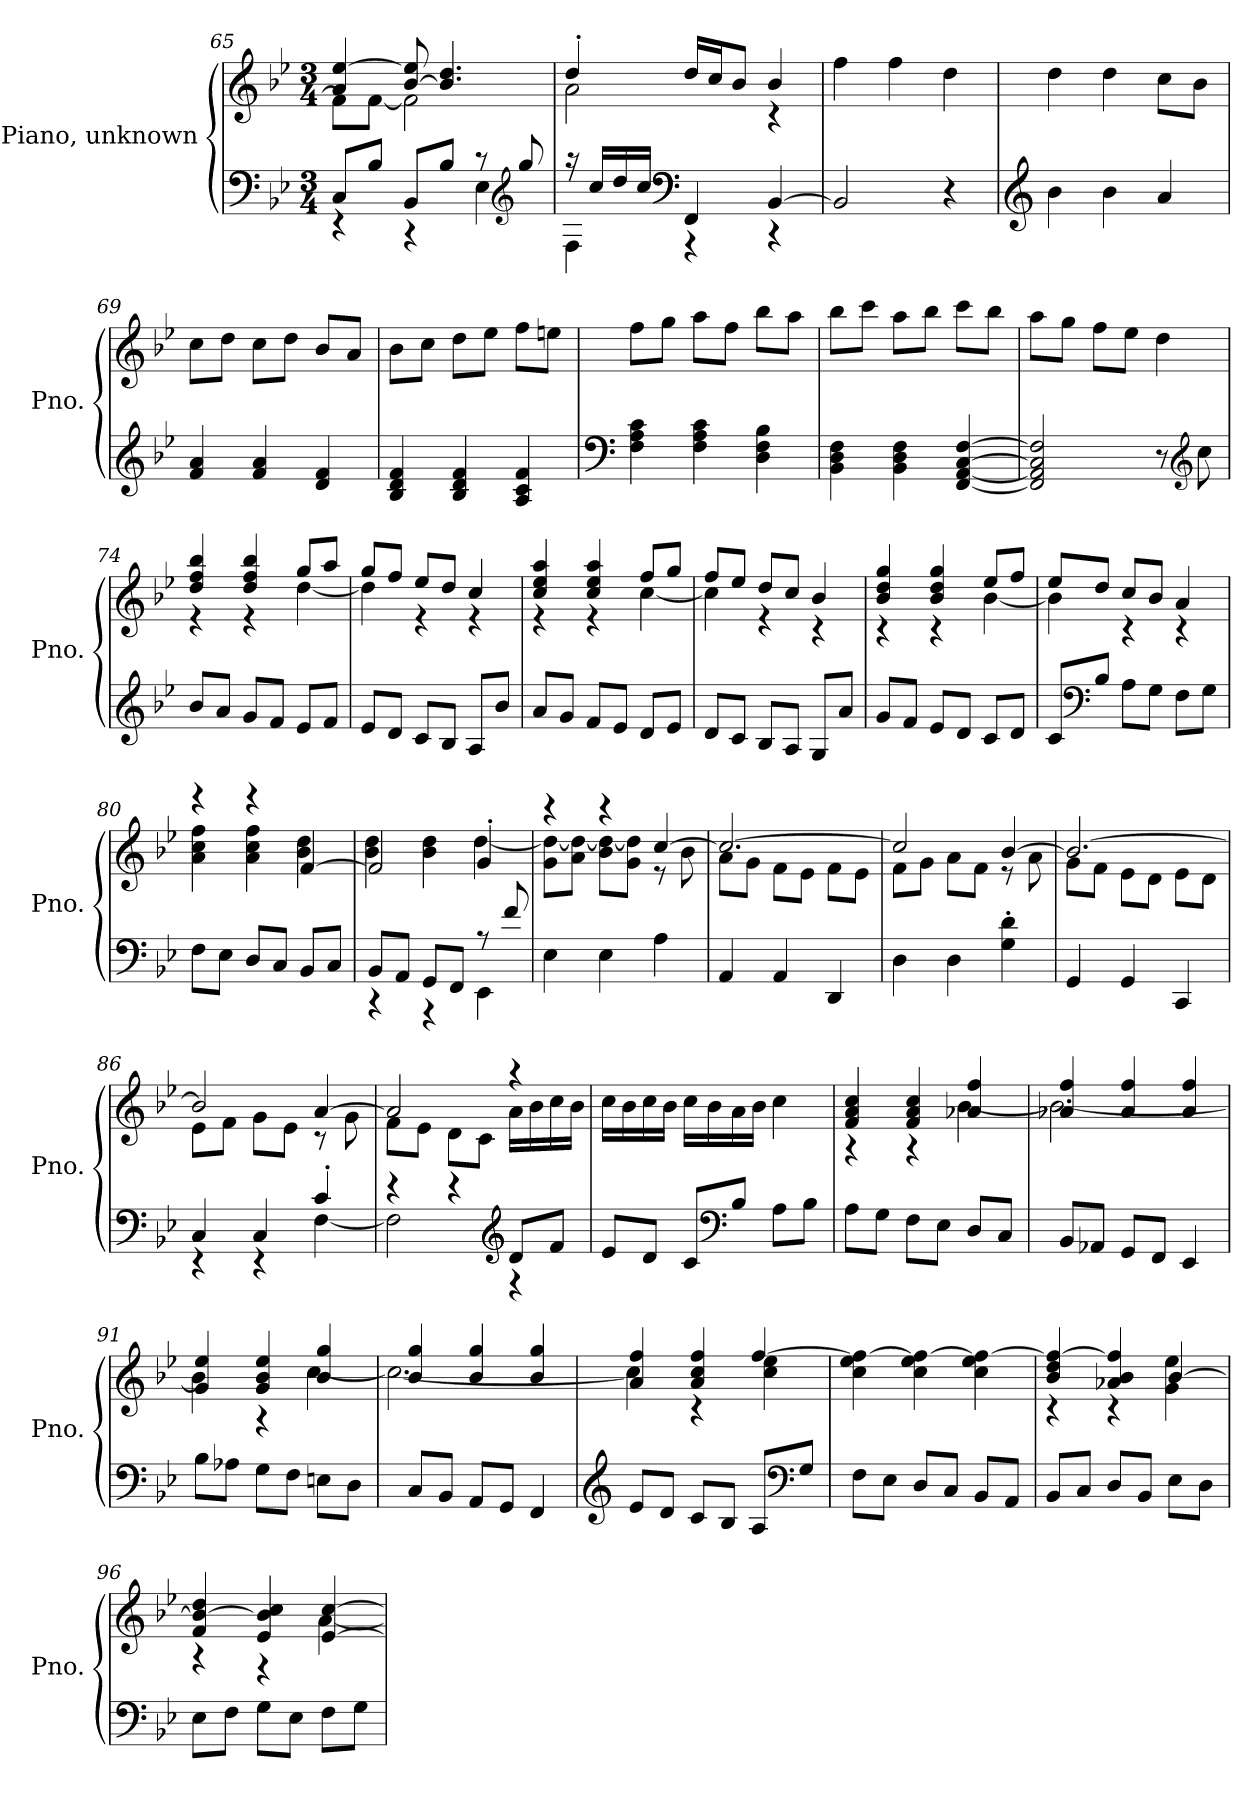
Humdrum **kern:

**kern	**kern
*part1	*part1
*staff2	*staff1
*I"Piano, unknown	*
*I'Pno.	*
!!LO:LB:g=z
*clefF4	*clefG2
*k[b-e-]	*k[b-e-]
*M3/4	*M3/4
=65	=65
*^	*^
8C/L	4r	4a/ [4ee-/	8f\L]
8B-/J	.	.	[8f\J
8BB-/L	4r	[8b-/ 8ee-/]	2f\]
8B-/J	.	4.b-/] 4.dd/	.
8r	4E-\	.	.
*clefG2	*	*	*
8gg/	.	.	.
=66	=66	=66	=66
16r	4F\	4dd'/	2a\
16cc/LL	.	.	.
16dd/	.	.	.
16cc/JJ	.	.	.
*clefF4	*	*	*
4FF/	4r	16dd/LL	.
.	.	16cc/J	.
.	.	8b-/J	.
[4BB-/	4r	4b-/	4r
*v	*v	*	*
*	*v	*v
=67	=67
2BB-/]	4ff\
.	4ff\
4r	4dd\
=68	=68
*clefG2	*
4b-\	4dd\
4b-\	4dd\
4a/	8cc\L
.	8b-\J
=69	=69
4f/ 4a/	8cc\L
.	8dd\J
4f/ 4a/	8cc\L
.	8dd\J
4d/ 4f/	8b-/L
.	8a/J
!!LO:LB:g=z
=70	=70
4B-/ 4d/ 4f/	8b-\L
.	8cc\J
4B-/ 4d/ 4f/	8dd\L
.	8ee-\J
4A/ 4c/ 4f/	8ff\L
.	8een\J
=71	=71
*clefF4	*
4F\ 4A\ 4c\	8ff\L
.	8gg\J
4F\ 4A\ 4c\	8aa\L
.	8ff\J
4D\ 4F\ 4B-\	8bb-\L
.	8aa\J
=72	=72
4BB-\ 4D\ 4F\	8bb-\L
.	8ccc\J
4BB-\ 4D\ 4F\	8aa\L
.	8bb-\J
[4FF/ [4AA/ [4C/ [4F/	8ccc\L
.	8bb-\J
=73	=73
2FF/] 2AA/] 2C/] 2F/]	8aa\L
.	8gg\J
.	8ff\L
.	8ee-\J
8r	4dd\
*clefG2	*
8cc\	.
=74	=74
*	*^
8b-/L	4dd/ 4ff/ 4bb-/	4r
8a/J	.	.
8g/L	4dd/ 4ff/ 4bb-/	4r
8f/J	.	.
8e-/L	8gg/L	[4dd\
8f/J	8aa/J	.
!!LO:LB:g=z	!!
=75	=75	=75
8e-/L	8gg/L	4dd\]
8d/J	8ff/J	.
8c/L	8ee-/L	4r
8B-/J	8dd/J	.
8A/L	4cc/	4r
8b-/J	.	.
=76	=76	=76
8a/L	4cc/ 4ee-/ 4aa/	4r
8g/J	.	.
8f/L	4cc/ 4ee-/ 4aa/	4r
8e-/J	.	.
8d/L	8ff/L	[4cc\
8e-/J	8gg/J	.
=77	=77	=77
8d/L	8ff/L	4cc\]
8c/J	8ee-/J	.
8B-/L	8dd/L	4r
8A/J	8cc/J	.
8G/L	4b-/	4r
8a/J	.	.
=78	=78	=78
8g/L	4b-/ 4dd/ 4gg/	4r
8f/J	.	.
8e-/L	4b-/ 4dd/ 4gg/	4r
8d/J	.	.
8c/L	8ee-/L	[4b-\
8d/J	8ff/J	.
=79	=79	=79
8c/L	8ee-/L	4b-\]
*clefF4	*	*
8B-/J	8dd/J	.
8A\L	8cc/L	4r
8G\J	8b-/J	.
8F\L	4a/	4r
8G\J	.	.
=80	=80	=80
8F\L	4r	4a\ 4cc\ 4ff\
8E-\J	.	.
8D/L	4r	4a\ 4cc\ 4ff\
8C/J	.	.
8BB-/L	[4f/	4b-\ 4dd\
8C/J	.	.
!!LO:LB:g=z	!!
=81	=81	=81
*^	*	*
8BB-/L	4r	2f/]	4b-\ 4dd\
8AA/J	.	.	.
8GG/L	4r	.	4b-\ 4dd\
8FF/J	.	.	.
8r	4EE-\	4g'/	[4dd\
8f/	.	.	.
*v	*v	*	*
=82	=82	=82
4E-\	4r	8g\ 8dd\_L
.	.	8a\ 8dd\_J
4E-\	4r	8b-\ 8dd\_L
.	.	8g\ 8dd\]J
4A\	[4cc/	8r
.	.	8b-\
=83	=83	=83
4AA/	2.cc/_	8a\L
.	.	8g\J
4AA/	.	8f\L
.	.	8e-\J
4DD/	.	8f\L
.	.	8e-\J
=84	=84	=84
4D\	2cc/]	8f\L
.	.	8g\J
4D\	.	8a\L
.	.	8f\J
4G\' 4d\'	[4b-/	8r
.	.	8a\
=85	=85	=85
4GG/	2.b-/_	8g\L
.	.	8f\J
4GG/	.	8e-\L
.	.	8d\J
4CC/	.	8e-\L
.	.	8d\J
=86	=86	=86
*^	*	*
4C/	4r	2b-/]	8e-\L
.	.	.	8f\J
4C/	4r	.	8g\L
.	.	.	8e-\J
4c'/	[4F\	[4a/	8r
.	.	.	8g\
!!LO:LB:g=z	!!
=87	=87	=87	=87
4r	2F\]	2a/]	8f\L
.	.	.	8e-\J
4r	.	.	8d\L
.	.	.	8c\J
*clefG2	*	*	*
8d/L	4r	4r	16a\LL
.	.	.	16b-\
8f/J	.	.	16cc\
.	.	.	16b-\JJ
*v	*v	*	*
*	*v	*v
=88	=88
8e-/L	16cc\LL
.	16b-\
8d/J	16cc\
.	16b-\JJ
8c/L	16cc\LL
.	16b-\
*clefF4	*
8B-/J	16a\
.	16b-\JJ
8A\L	4cc\
8B-\J	.
=89	=89
*	*^
8A\L	4f/ 4a/ 4cc/	4r
8G\J	.	.
8F\L	4f/ 4a/ 4cc/	4r
8E-\J	.	.
8D/L	4a-X/ 4ff/	[4b-\
8C/J	.	.
=90	=90	=90
8BB-/L	4a-X/ 4ff/	2.b-\_
8AA-X/J	.	.
8GG/L	4a-/ 4ff/	.
8FF/J	.	.
4EE-/	4a-/ 4ff/	.
=91	=91	=91
8B-\L	4g/ 4ee-/	4b-\]
8A-X\J	.	.
8G\L	4g/ 4b-/ 4ee-/	4r
8F\J	.	.
8En\L	4b-/ 4gg/	[4cc\
8D\J	.	.
!!LO:PB:g=z	!!
=92	=92	=92
8C/L	4b-/ 4gg/	2.cc\_
8BB-/J	.	.
8AA/L	4b-/ 4gg/	.
8GG/J	.	.
4FF/	4b-/ 4gg/	.
=93	=93	=93
*clefG2	*	*
8e-/L	4a/ 4ff/	4cc\]
8d/J	.	.
8c/L	4a/ 4cc/ 4ff/	4r
8B-/J	.	.
8A/L	[4ff/	4cc\ 4ee-\
*clefF4	*	*
8G/J	.	.
*	*v	*v
=94	=94
8F\L	4cc\ 4ee-\ 4ff\_
8E-\J	.
8D/L	4cc\ 4ee-\ 4ff\_
8C/J	.
8BB-/L	4cc\ 4ee-\ 4ff\_
8AA/J	.
=95	=95
*	*^
8BB-/L	4b-/ 4dd/ 4ff/_	4r
8C/J	.	.
8D/L	4a-X/ 4b-/ 4ff/]	4r
8BB-/J	.	.
8E-\L	[4b-/	4g\ 4ee-\
8D\J	.	.
=96	=96	=96
8E-\L	4f/ 4b-/_ 4dd/	4r
8F\J	.	.
8G\L	4e-/ 4b-/] 4cc/	4r
8E-\J	.	.
8F\L	[4e-/ [4cc/	[4a\
8G\J	.	.
*	*v	*v
=	=
*-	*-
